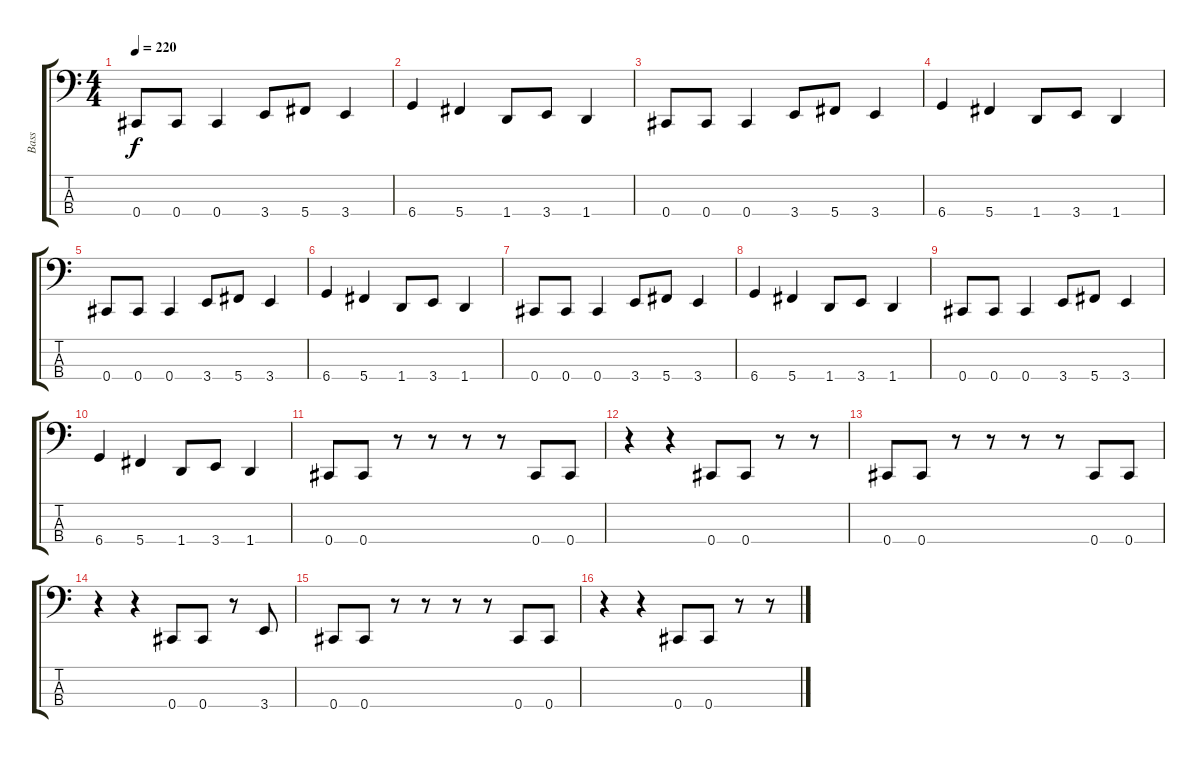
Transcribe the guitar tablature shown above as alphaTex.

\track ("Bass" "Bass") {instrument electricbasspick}
\staff {score tabs}
\tuning (G2 D2 A1 Db1) {hide}
\ts (4 4)
\tempo 220
\clef f4
\ks c
0.4.8{dy f} 0.4.8 0.4.4 3.4.8 5.4.8 3.4.4 |
6.4.4 5.4.4 1.4.8 3.4.8 1.4.4 |
0.4.8 0.4.8 0.4.4 3.4.8 5.4.8 3.4.4 |
6.4.4 5.4.4 1.4.8 3.4.8 1.4.4 |
0.4.8 0.4.8 0.4.4 3.4.8 5.4.8 3.4.4 |
6.4.4 5.4.4 1.4.8 3.4.8 1.4.4 |
0.4.8 0.4.8 0.4.4 3.4.8 5.4.8 3.4.4 |
6.4.4 5.4.4 1.4.8 3.4.8 1.4.4 |
0.4.8 0.4.8 0.4.4 3.4.8 5.4.8 3.4.4 |
6.4.4 5.4.4 1.4.8 3.4.8 1.4.4 |
0.4.8 0.4.8 r.8 r.8 r.8 r.8 0.4.8 0.4.8 |
r.4 r.4 0.4.8 0.4.8 r.8 r.8 |
0.4.8 0.4.8 r.8 r.8 r.8 r.8 0.4.8 0.4.8 |
r.4 r.4 0.4.8 0.4.8 r.8 3.4.8 |
0.4.8 0.4.8 r.8 r.8 r.8 r.8 0.4.8 0.4.8 |
r.4 r.4 0.4.8 0.4.8 r.8 r.8
